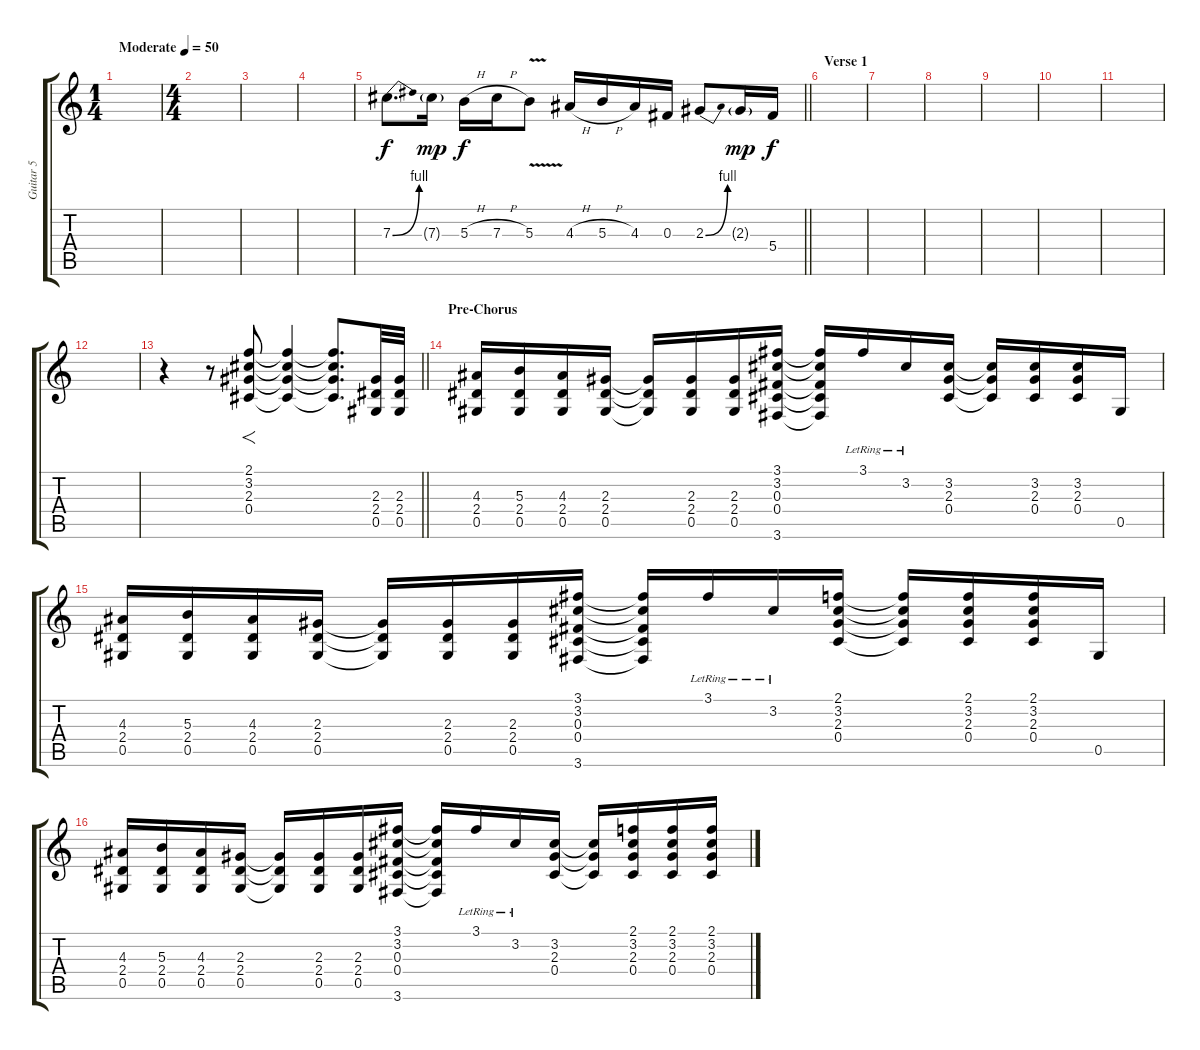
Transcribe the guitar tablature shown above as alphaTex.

\track ("Guitar 5" "Guitar 5") {instrument electricguitarclean}
\staff {score tabs}
\tuning (Eb4 Bb3 Gb3 Db3 Ab2 Eb2) {hide}
\ts (1 4)
\tempo (50 "Moderate")
\clef g2
\ks c
|
\ts (4 4)
|
|
|
\barLineRight lightlight
7.3{be (bend 0 0 60 4)}.8{d} 7.3{g}.16{dy mp} 5.3{h}.16{dy f} 7.3{h}.16 5.3{v}.8 4.3{h}.16 5.3{h}.16 4.3.16 0.3.16 2.3{be (bend 0 0 60 4)}.8 2.3{g}.16{dy mp} 5.4.16{dy f} |
\section ("" "Verse 1")
|
|
|
|
|
|
|
\barLineRight lightlight
r.4 r.8 (2.1 3.2 2.3 0.4).8{f} (2.1{t} 3.2{t} 2.3{t} 0.4{t}).4 (2.1{t} 3.2{t} 2.3{t} 0.4{t}).8{d} (2.3 2.4 0.5).32 (2.3 2.4 0.5).32 |
\section ("" "Pre-Chorus")
(4.3 2.4 0.5).16 (5.3 2.4 0.5).16 (4.3 2.4 0.5).16 (2.3 2.4 0.5).16 (2.3{t} 2.4{t} 0.5{t}).16 (2.3 2.4 0.5).16 (2.3 2.4 0.5).16 (3.1 3.2 0.3 0.4 3.6).16 (3.1{t} 3.2{t} 0.3{t} 0.4{t} 3.6{t}).16 3.1{lr}.16 3.2{lr}.16 (3.2 2.3 0.4).16 (3.2{t} 2.3{t} 0.4{t}).16 (3.2 2.3 0.4).16 (3.2 2.3 0.4).16 0.5.16 |
(4.3 2.4 0.5).16 (5.3 2.4 0.5).16 (4.3 2.4 0.5).16 (2.3 2.4 0.5).16 (2.3{t} 2.4{t} 0.5{t}).16 (2.3 2.4 0.5).16 (2.3 2.4 0.5).16 (3.1 3.2 0.3 0.4 3.6).16 (3.1{t} 3.2{t} 0.3{t} 0.4{t} 3.6{t}).16 3.1{lr}.16 3.2{lr}.16 (2.1 3.2 2.3 0.4).16 (2.1{t} 3.2{t} 2.3{t} 0.4{t}).16 (2.1 3.2 2.3 0.4).16 (2.1 3.2 2.3 0.4).16 0.5.16 |
(4.3 2.4 0.5).16 (5.3 2.4 0.5).16 (4.3 2.4 0.5).16 (2.3 2.4 0.5).16 (2.3{t} 2.4{t} 0.5{t}).16 (2.3 2.4 0.5).16 (2.3 2.4 0.5).16 (3.1 3.2 0.3 0.4 3.6).16 (3.1{t} 3.2{t} 0.3{t} 0.4{t} 3.6{t}).16 3.1{lr}.16 3.2{lr}.16 (3.2 2.3 0.4).16 (3.2{t} 2.3{t} 0.4{t}).16 (2.1 3.2 2.3 0.4).16 (2.1 3.2 2.3 0.4).16 (2.1 3.2 2.3 0.4).16
